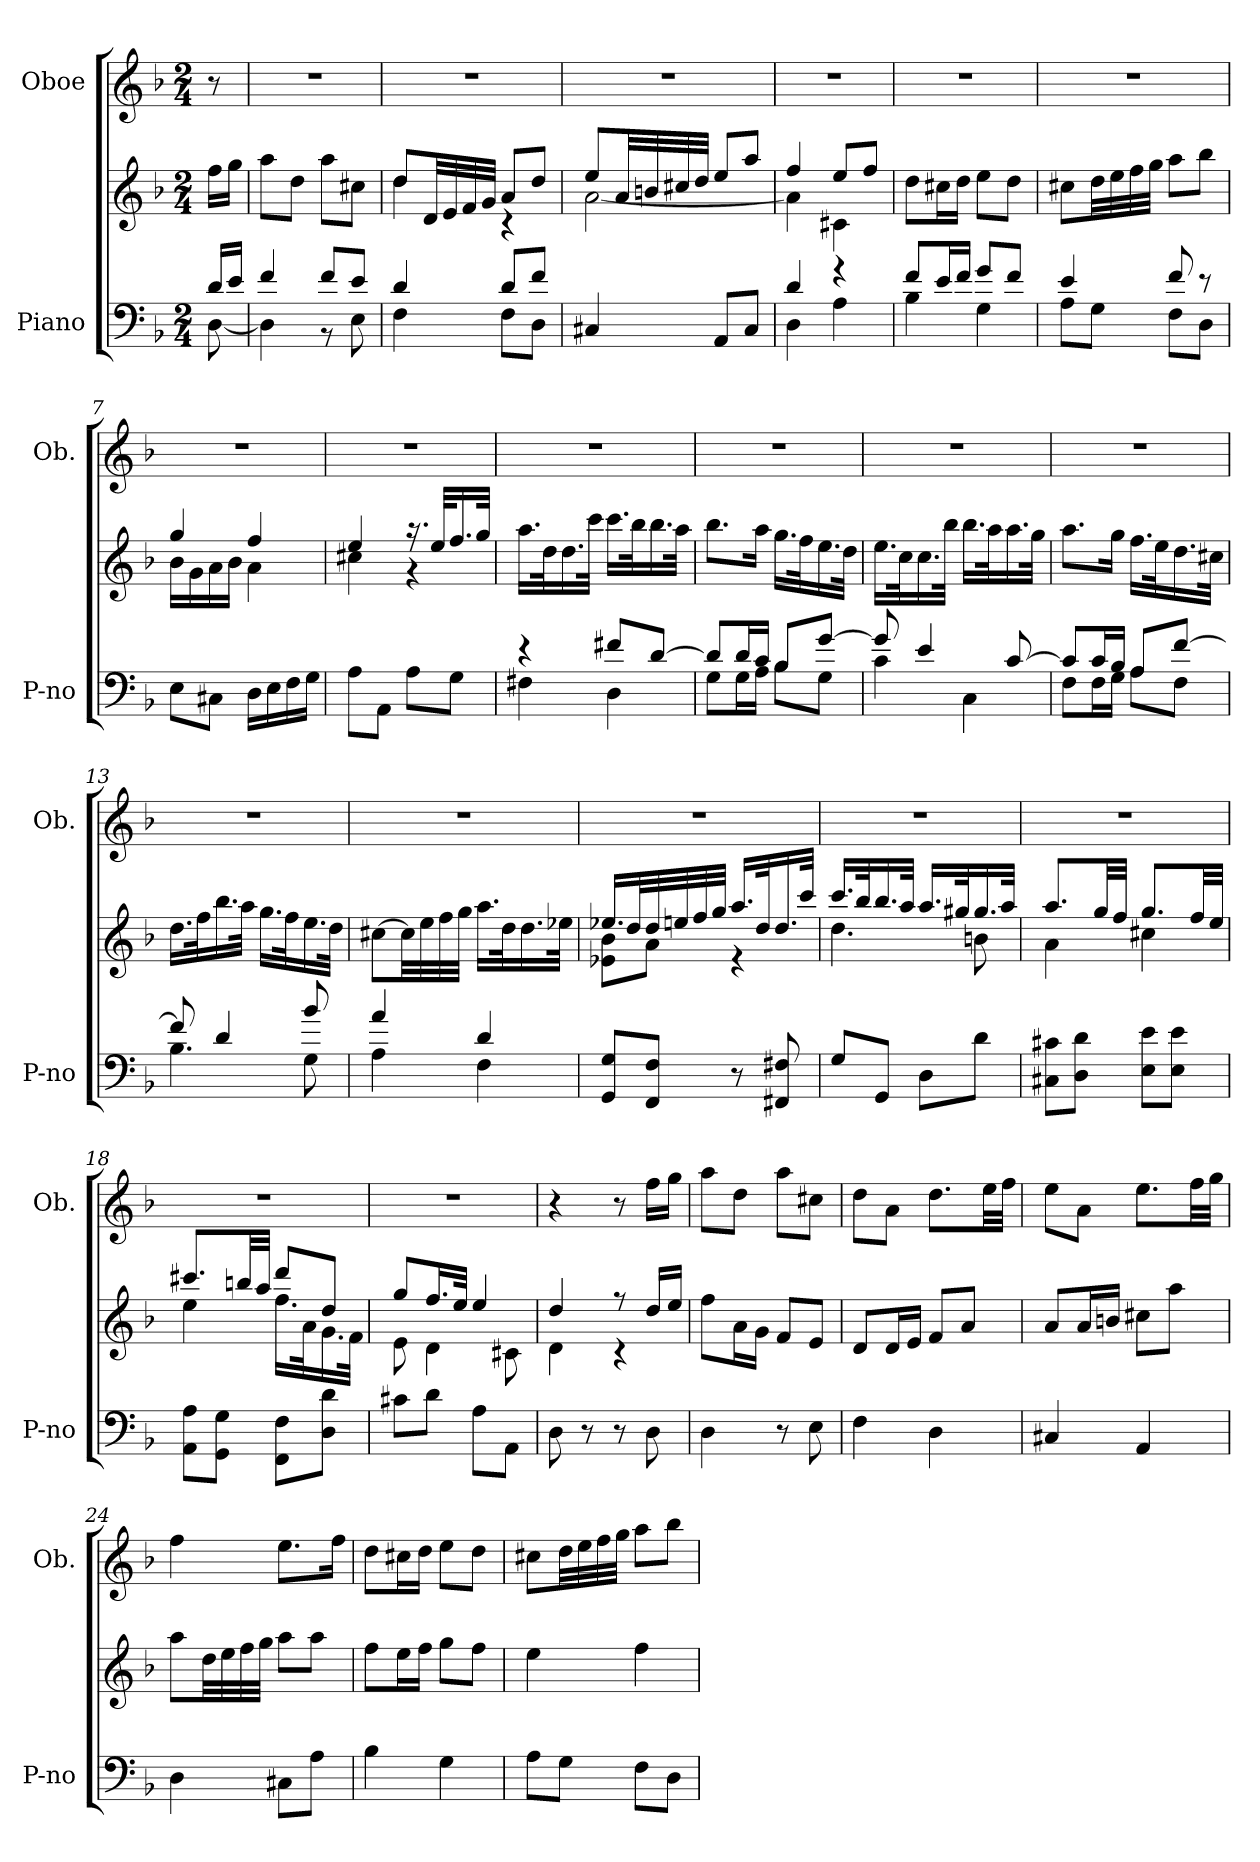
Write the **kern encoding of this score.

**kern	**kern	**kern
*part2	*part2	*part1
*staff3	*staff2	*staff1
*I"Piano	*	*I"Oboe
*I'P-no	*	*I'Ob.
*clefF4	*clefG2	*clefG2
*k[b-]	*k[b-]	*k[b-]
*M2/4	*M2/4	*M2/4
*MM80	*MM80	*MM80
=	=	=
*^	*	*
16d/LL	[8D\	16ff\LL	8r
16e/JJ	.	16gg\JJ	.
=1	=1	=1	=1
4f/	4D\]	8aa\L	2r
.	.	8dd\J	.
8f/L	8r	8aa\L	.
8e/J	8E\	8cc#X\J	.
=2	=2	=2	=2
*	*	*^	*
4d/	4F\	8dd/L	4dd\	2r
.	.	32d/LL	.	.
.	.	32e/	.	.
.	.	32f/	.	.
.	.	32g/JJJ	.	.
8d/L	8F\L	8a/L	4r	.
8f/J	8D\J	8dd/J	.	.
*v	*v	*	*	*
=3	=3	=3	=3
4C#X/	8ee/L	[2a\	2r
.	32a/LL	.	.
.	32bn/	.	.
.	32cc#X/	.	.
.	32dd/JJJ	.	.
8AA/L	8ee/L	.	.
8C#/J	8aa/J	.	.
=4	=4	=4	=4
*^	*	*	*
4d/	4D\	4ff/	4a\]	2r
4r	4A\	8ee/L	4c#X\	.
.	.	8ff/J	.	.
*	*	*v	*v	*
=5	=5	=5	=5
8f/L	4B-\	8dd\L	2r
16e/L	.	16cc#X\L	.
16f/JJ	.	16dd\JJ	.
8g/L	4G\	8ee\L	.
8f/J	.	8dd\J	.
!!LO:LB:g=z
=6	=6	=6	=6
4e/	8A\L	8cc#X\L	2r
.	8G\J	32dd\LL	.
.	.	32ee\	.
.	.	32ff\	.
.	.	32gg\JJJ	.
8f/	8F\L	8aa\L	.
8r	8D\J	8bb-\J	.
*v	*v	*	*
=7	=7	=7
*	*^	*
8E\L	4gg/	16b-\LL	2r
.	.	16g\	.
8C#X\J	.	16a\	.
.	.	16b-\JJ	.
16D\LL	4ff/	4a\	.
16E\	.	.	.
16F\	.	.	.
16G\JJ	.	.	.
=8	=8	=8	=8
8A\L	4ee/	4cc#X\	2r
8AA\J	.	.	.
8A\L	16.r	4r	.
.	32ee/KLL	.	.
8G\J	16.ff/	.	.
.	32gg/JJk	.	.
*	*v	*v	*
=9	=9	=9
*^	*	*
4r	4F#X\	16.aa\LL	2r
.	.	32dd\K	.
.	.	16.dd\	.
.	.	32ccc\JJk	.
8f#X/L	4D\	16.ccc\LL	.
.	.	32bb-\K	.
[8d/J	.	16.bb-\	.
.	.	32aa\JJk	.
=10	=10	=10	=10
8d/L]	8G\L	8.bb-\L	2r
16d/L	16G\L	.	.
16c/JJ	16A\JJ	16aa\Jk	.
8B-/L	8B-\L	16.gg\LL	.
.	.	32ff\K	.
[8g/J	8G\J	16.ee\	.
.	.	32dd\JJk	.
!!LO:LB:g=z
=11	=11	=11	=11
8g/]	4c\	16.ee\LL	2r
.	.	32cc\K	.
4e/	.	16.cc\	.
.	.	32bb-\JJk	.
.	4C\	16.bb-\LL	.
.	.	32aa\K	.
[8c/	.	16.aa\	.
.	.	32gg\JJk	.
=12	=12	=12	=12
8c/L]	8F\L	8.aa\L	2r
16c/L	16F\L	.	.
16B-/JJ	16G\JJ	16gg\Jk	.
8A/L	8A\L	16.ff\LL	.
.	.	32ee\K	.
[8f/J	8F\J	16.dd\	.
.	.	32cc#X\JJk	.
=13	=13	=13	=13
8f/]	4.B-\	16.dd\LL	2r
.	.	32ff\K	.
4d/	.	16.bb-\	.
.	.	32aa\JJk	.
.	.	16.gg\LL	.
.	.	32ff\K	.
8b-/	8G\	16.ee\	.
.	.	32dd\JJk	.
=14	=14	=14	=14
4a/	4A\	[8cc#X\L	2r
.	.	32cc#\LL]	.
.	.	32ee\	.
.	.	32ff\	.
.	.	32gg\JJJ	.
4d/	4F\	16.aa\LL	.
.	.	32dd\K	.
.	.	16.dd\	.
.	.	32ee-X\JJk	.
*v	*v	*	*
!!LO:PB:g=z
=15	=15	=15
*	*^	*
8GG/ 8G/L	16.ee-X/LL	8e-X\ 8b-\L	2r
.	32dd/L	.	.
8FF/ 8F/J	32dd/	8a\J	.
.	32een/	.	.
.	32ff/	.	.
.	32gg/JJJ	.	.
8r	16.aa/LL	4r	.
.	32dd/K	.	.
8FF#X/ 8F#X/	16.dd/	.	.
.	32ccc/JJk	.	.
=16	=16	=16	=16
8G/L	16.ccc/LL	4.dd\	2r
.	32bb-/K	.	.
8GG/J	16.bb-/	.	.
.	32aa/JJk	.	.
8D\L	16.aa/LL	.	.
.	32gg#X/K	.	.
8d\J	16.gg#/	8bn\	.
.	32aa/JJk	.	.
=17	=17	=17	=17
8C#X\ 8c#X\L	8.aa/L	4a\	2r
8D\ 8d\J	.	.	.
.	32gg/LL	.	.
.	32ff/JJJ	.	.
8E\ 8e\L	8.gg/L	4cc#X\	.
8E\ 8e\J	.	.	.
.	32ff/LL	.	.
.	32ee/JJJ	.	.
=18	=18	=18	=18
8AA\ 8A\L	8.ccc#X/L	4ee\	2r
8GG\ 8G\J	.	.	.
.	32bbn/LL	.	.
.	32aa/JJJ	.	.
8FF\ 8F\L	8ddd/L	16.ff\LL	.
.	.	32a\K	.
8D\ 8d\J	8dd/J	16.g\	.
.	.	32f\JJk	.
!!LO:LB:g=z
=19	=19	=19	=19
8c#X\L	8gg/L	8e\	2r
8d\J	16.ff/L	4d\	.
.	32ee/JJk	.	.
8A\L	4ee/	.	.
8AA\J	.	8c#X\	.
=20	=20	=20	=20
8D\	4dd/	4d\	4r
8r	.	.	.
8r	8r	4r	8r
8D\	16dd/LL	.	16ff\LL
.	16ee/JJ	.	16gg\JJ
*	*v	*v	*
=21	=21	=21
4D\	8ff\L	8aa\L
.	16a\L	8dd\J
.	16g\JJ	.
8r	8f/L	8aa\L
8E\	8e/J	8cc#X\J
=22	=22	=22
4F\	8d/L	8dd\L
.	16d/L	8a\J
.	16e/JJ	.
4D\	8f/L	8.dd\L
.	8a/J	.
.	.	32ee\LL
.	.	32ff\JJJ
=23	=23	=23
4C#X/	8a/L	8ee\L
.	16a/L	8a\J
.	16bn/JJ	.
4AA/	8cc#X\L	8.ee\L
.	8aa\J	.
.	.	32ff\LL
.	.	32gg\JJJ
=24	=24	=24
4D\	8aa\L	4ff\
.	32dd\LL	.
.	32ee\	.
.	32ff\	.
.	32gg\JJJ	.
8C#X\L	8aa\L	8.ee\L
8A\J	8aa\J	.
.	.	16ff\Jk
!!LO:LB:g=z
=25	=25	=25
4B-\	8ff\L	8dd\L
.	16ee\L	16cc#X\L
.	16ff\JJ	16dd\JJ
4G\	8gg\L	8ee\L
.	8ff\J	8dd\J
=26	=26	=26
8A\L	4ee\	8cc#X\L
8G\J	.	32dd\LL
.	.	32ee\
.	.	32ff\
.	.	32gg\JJJ
8F\L	4ff\	8aa\L
8D\J	.	8bb-\J
=	=	=
*-	*-	*-
